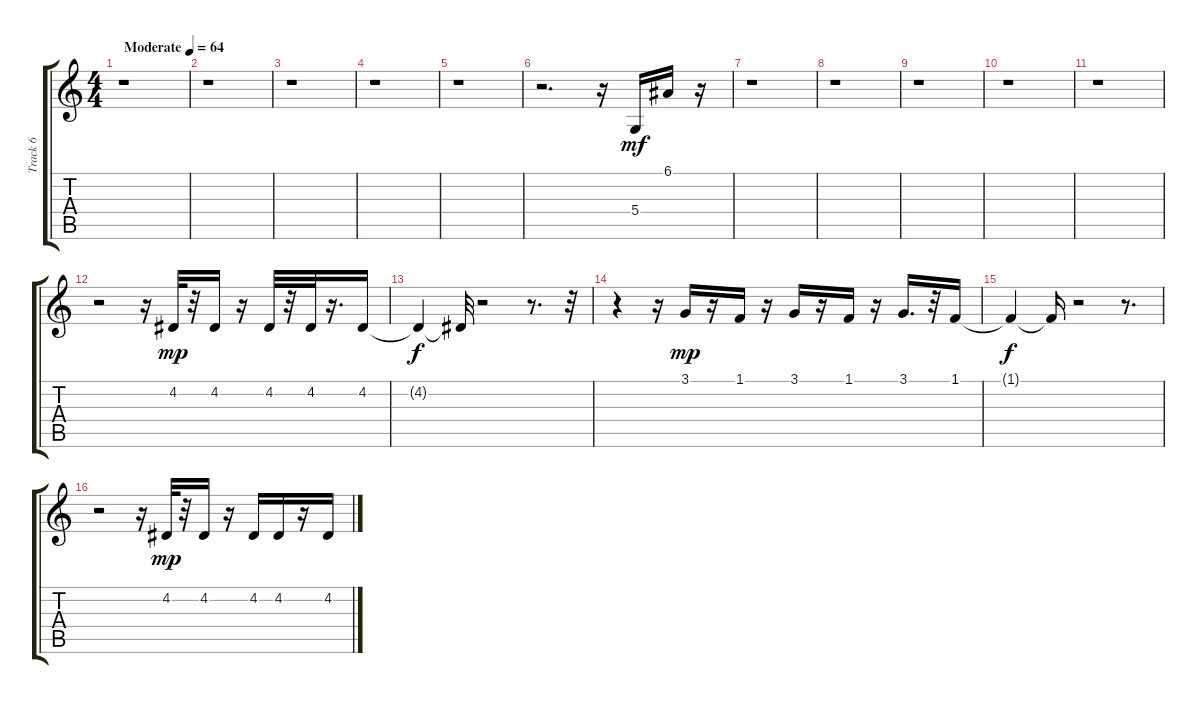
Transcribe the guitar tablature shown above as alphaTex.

\track ("Track 6" "Track 6") {instrument pad4choir}
\staff {score tabs}
\tuning (E4 B3 G3 D3 A2 E2) {hide}
\ts (4 4)
\tempo (64 "Moderate")
\clef g2
\ks c
r.1{dy mf instrument pad4choir} |
r.1 |
r.1 |
r.1 |
r.1 |
r.2{d} r.16 5.4.16 6.1.16 r.16 |
r.1 |
r.1 |
r.1 |
r.1 |
r.1 |
r.2 r.16 4.2.32{dy mp} r.32 4.2.16 r.16 4.2.32 r.32 4.2.32 r.16{d} 4.2.16 |
4.2{t}.4{dy f} 4.2{t}.32 r.2 r.8{d} r.32 |
r.4 r.16 3.1.16{dy mp} r.16 1.1.16 r.16 3.1.16 r.16 1.1.16 r.16 3.1.16{d} r.32 1.1.16 |
1.1{t}.4{dy f} 1.1{t}.16 r.2 r.8{d} |
r.2 r.16 4.2.32{dy mp} r.32 4.2.16 r.16 4.2.16 4.2.16 r.16 4.2.16
